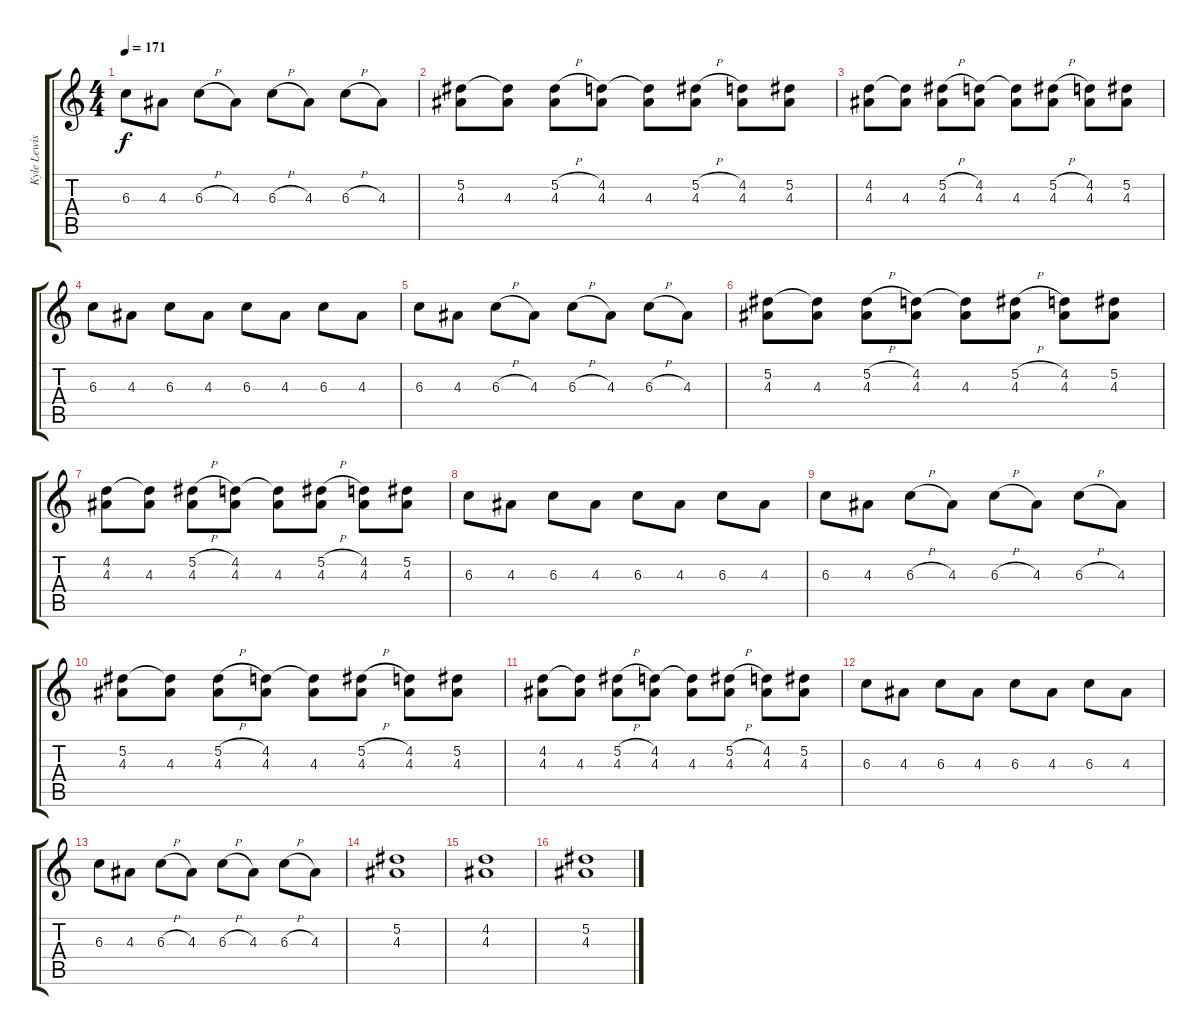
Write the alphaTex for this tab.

\track ("Kyle Lewis - Guitar" "Kyle Lewis") {instrument distortionguitar}
\staff {score tabs}
\tuning (Eb4 Bb3 Gb3 Db3 Ab2 Eb2) {hide}
\ts (4 4)
\tempo 171
\clef g2
\ks c
6.3.8{dy f} 4.3.8 6.3{h}.8 4.3.8 6.3{h}.8 4.3.8 6.3{h}.8 4.3.8 |
(5.2 4.3).8 (5.2{t} 4.3).8 (5.2{h} 4.3).8 (4.2 4.3).8 (4.2{t} 4.3).8 (5.2{h} 4.3).8 (4.2 4.3).8 (5.2 4.3).8 |
(4.2 4.3).8 (4.2{t} 4.3).8 (5.2{h} 4.3).8 (4.2 4.3).8 (4.2{t} 4.3).8 (5.2{h} 4.3).8 (4.2 4.3).8 (5.2 4.3).8 |
6.3.8 4.3.8 6.3.8 4.3.8 6.3.8 4.3.8 6.3.8 4.3.8 |
6.3.8 4.3.8 6.3{h}.8 4.3.8 6.3{h}.8 4.3.8 6.3{h}.8 4.3.8 |
(5.2 4.3).8 (5.2{t} 4.3).8 (5.2{h} 4.3).8 (4.2 4.3).8 (4.2{t} 4.3).8 (5.2{h} 4.3).8 (4.2 4.3).8 (5.2 4.3).8 |
(4.2 4.3).8 (4.2{t} 4.3).8 (5.2{h} 4.3).8 (4.2 4.3).8 (4.2{t} 4.3).8 (5.2{h} 4.3).8 (4.2 4.3).8 (5.2 4.3).8 |
6.3.8 4.3.8 6.3.8 4.3.8 6.3.8 4.3.8 6.3.8 4.3.8 |
6.3.8 4.3.8 6.3{h}.8 4.3.8 6.3{h}.8 4.3.8 6.3{h}.8 4.3.8 |
(5.2 4.3).8 (5.2{t} 4.3).8 (5.2{h} 4.3).8 (4.2 4.3).8 (4.2{t} 4.3).8 (5.2{h} 4.3).8 (4.2 4.3).8 (5.2 4.3).8 |
(4.2 4.3).8 (4.2{t} 4.3).8 (5.2{h} 4.3).8 (4.2 4.3).8 (4.2{t} 4.3).8 (5.2{h} 4.3).8 (4.2 4.3).8 (5.2 4.3).8 |
6.3.8 4.3.8 6.3.8 4.3.8 6.3.8 4.3.8 6.3.8 4.3.8 |
6.3.8 4.3.8 6.3{h}.8 4.3.8 6.3{h}.8 4.3.8 6.3{h}.8 4.3.8 |
(5.2 4.3).1 |
(4.2 4.3).1 |
(5.2 4.3).1
